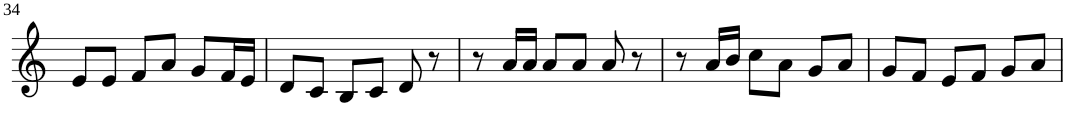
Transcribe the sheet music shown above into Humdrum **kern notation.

**kern
*part1
*staff1
*I"Violin
!!LO:PB:g=z
*clefG2
*k[]
*M3/4
=34
8e/L
8e/J
8f/L
8a/J
8g/L
16f/L
16e/JJ
=35
8d/L
8c/J
8B/L
8c/J
8d/
8r
=36
8r
16a/LL
16a/JJ
8a/L
8a/J
8a/
8r
=37
8r
16a/LL
16b/JJ
8cc\L
8a\J
8g/L
8a/J
=38
8g/L
8f/J
8e/L
8f/J
8g/L
8a/J
=
*-
